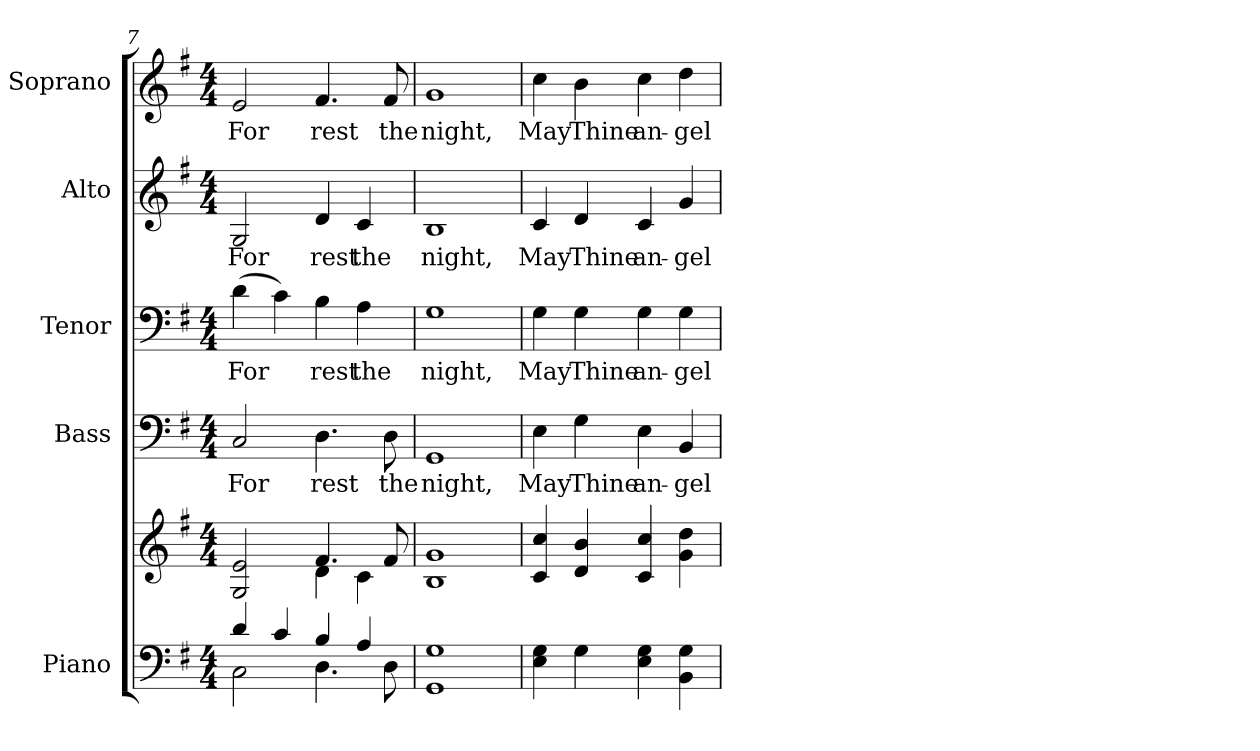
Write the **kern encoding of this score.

**kern	**kern	**kern	**text	**kern	**text	**kern	**text	**kern	**text
*part5	*part5	*part4	*part4	*part3	*part3	*part2	*part2	*part1	*part1
*staff6	*staff5	*staff4	*staff4	*staff3	*staff3	*staff2	*staff2	*staff1	*staff1
*I"Piano	*	*I"Bass	*	*I"Tenor	*	*I"Alto	*	*I"Soprano	*
*I'Pno.	*	*I'B.	*	*I'T.	*	*I'A.	*	*I'S.	*
!!LO:PB:g=z
*clefF4	*clefG2	*clefF4	*	*clefF4	*	*clefG2	*	*clefG2	*
*k[f#]	*k[f#]	*k[f#]	*	*k[f#]	*	*k[f#]	*	*k[f#]	*
*G:	*G:	*G:	*	*G:	*	*G:	*	*G:	*
*M4/4	*M4/4	*M4/4	*	*M4/4	*	*M4/4	*	*M4/4	*
=7	=7	=7	=7	=7	=7	=7	=7	=7	=7
*^	*^	*	*	*	*	*	*	*	*
!	!	!	!	!	!LO:LY:b:color=#000000	!	!	!	!	!	!
!	!	!	!	!	!	!	!LO:LY:b:color=#000000	!	!	!	!
!	!	!	!	!	!	!	!	!	!LO:LY:b:color=#000000	!	!
!	!	!	!	!	!	!	!	!	!	!	!LO:LY:b:color=#000000
4di/	2Ci\	2Gi/ 2ei	2ryy	2Ci/	For	(4di\	For	2Gi/	For	2ei/	For
4ci/	.	.	.	.	.	4ci\)	.	.	.	.	.
!	!	!	!	!	!LO:LY:b:color=#000000	!	!	!	!	!	!
!	!	!	!	!	!	!	!LO:LY:b:color=#000000	!	!	!	!
!	!	!	!	!	!	!	!	!	!LO:LY:b:color=#000000	!	!
!	!	!	!	!	!	!	!	!	!	!	!LO:LY:b:color=#000000
4Bi/	4.Di\	4.f#i/	4di\	4.Di\	rest	4Bi\	rest	4di/	rest	4.f#i/	rest
!	!	!	!	!	!	!	!LO:LY:b:color=#000000	!	!	!	!
!	!	!	!	!	!	!	!	!	!LO:LY:b:color=#000000	!	!
4Ai/	.	.	4ci\	.	.	4Ai\	the	4ci/	the	.	.
!	!	!	!	!	!LO:LY:b:color=#000000	!	!	!	!	!	!
!	!	!	!	!	!	!	!	!	!	!	!LO:LY:b:color=#000000
.	8Di\	8f#i/	.	8Di\	the	.	.	.	.	8f#i/	the
*v	*v	*	*	*	*	*	*	*	*	*	*
*	*v	*v	*	*	*	*	*	*	*	*
=8	=8	=8	=8	=8	=8	=8	=8	=8	=8
*^	*	*	*	*	*	*	*	*	*
!	!	!	!	!LO:LY:b:color=#000000	!	!	!	!	!	!
*v	*v	*	*	*	*	*	*	*	*	*
*^	*	*	*	*	*	*	*	*	*
!	!	!	!	!	!	!LO:LY:b:color=#000000	!	!	!	!
*v	*v	*	*	*	*	*	*	*	*	*
*^	*	*	*	*	*	*	*	*	*
!	!	!	!	!	!	!	!	!LO:LY:b:color=#000000	!	!
*v	*v	*	*	*	*	*	*	*	*	*
*^	*	*	*	*	*	*	*	*	*
!	!	!	!	!	!	!	!	!	!	!LO:LY:b:color=#000000
*v	*v	*	*	*	*	*	*	*	*	*
1GGi 1Gi	1Bi 1gi	1GGi	night,	1Gi	night,	1Bi	night,	1gi	night,
!!LO:PB:g=z
=9	=9	=9	=9	=9	=9	=9	=9	=9	=9
!	!	!	!LO:LY:b:color=#000000	!	!	!	!	!	!
!	!	!	!	!	!LO:LY:b:color=#000000	!	!	!	!
!	!	!	!	!	!	!	!LO:LY:b:color=#000000	!	!
!	!	!	!	!	!	!	!	!	!LO:LY:b:color=#000000
4Ei\ 4Gi	4ci/ 4cci	4Ei\	May	4Gi\	May	4ci/	May	4cci\	May
!	!	!	!LO:LY:b:color=#000000	!	!	!	!	!	!
!	!	!	!	!	!LO:LY:b:color=#000000	!	!	!	!
!	!	!	!	!	!	!	!LO:LY:b:color=#000000	!	!
!	!	!	!	!	!	!	!	!	!LO:LY:b:color=#000000
4Gi\	4di/ 4bi	4Gi\	Thine	4Gi\	Thine	4di/	Thine	4bi\	Thine
!	!	!	!LO:LY:b:color=#000000	!	!	!	!	!	!
!	!	!	!	!	!LO:LY:b:color=#000000	!	!	!	!
!	!	!	!	!	!	!	!LO:LY:b:color=#000000	!	!
!	!	!	!	!	!	!	!	!	!LO:LY:b:color=#000000
4Ei\ 4Gi	4ci/ 4cci	4Ei\	an-	4Gi\	an-	4ci/	an-	4cci\	an-
!	!	!	!LO:LY:b:color=#000000	!	!	!	!	!	!
!	!	!	!	!	!LO:LY:b:color=#000000	!	!	!	!
!	!	!	!	!	!	!	!LO:LY:b:color=#000000	!	!
!	!	!	!	!	!	!	!	!	!LO:LY:b:color=#000000
4BBi\ 4Gi	4gi\ 4ddi	4BBi/	-gel-	4Gi\	-gel-	4gi/	-gel-	4ddi\	-gel-
=	=	=	=	=	=	=	=	=	=
*-	*-	*-	*-	*-	*-	*-	*-	*-	*-
